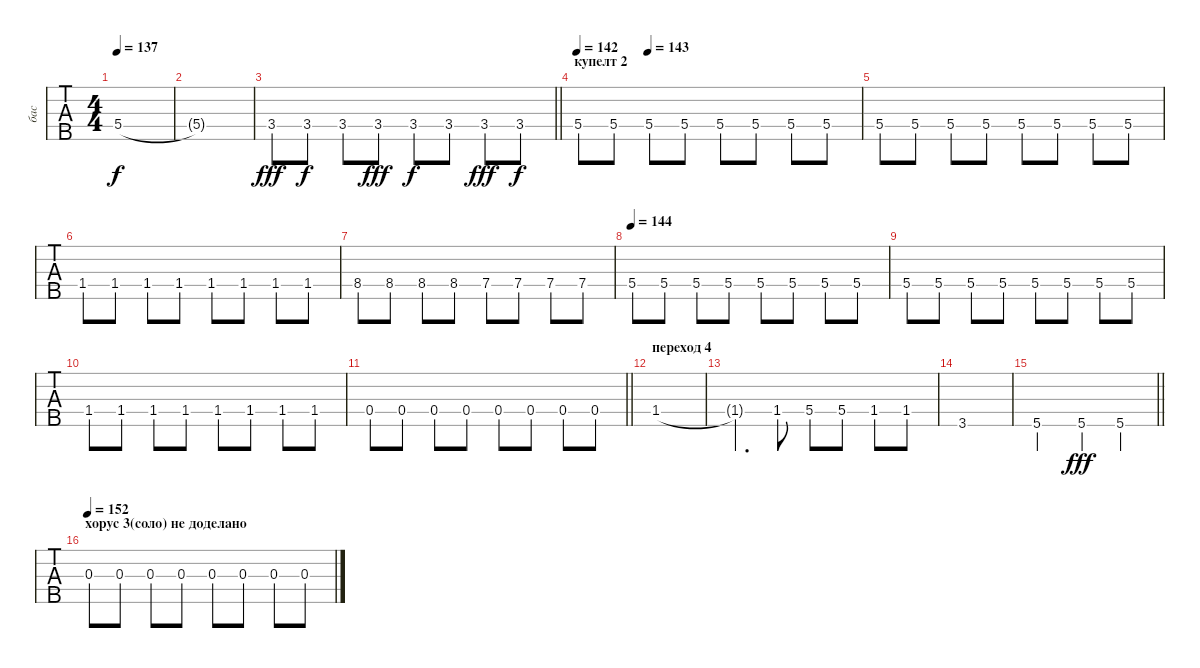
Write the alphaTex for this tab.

\track ("бас" "бас") {instrument electricbassfinger}
\staff {tabs}
\tuning (G2 D2 A1 E1 B0) {hide}
\ts (4 4)
\tempo 137
\clef f4
\ks c
5.4{t}.1{dy f} |
5.4{t}.1 |
\barLineRight lightlight
3.4{hac}.8{dy fff} 3.4.8{dy f} 3.4.8 3.4{hac}.8{dy fff} 3.4.8{dy f} 3.4.8 3.4{hac}.8{dy fff} 3.4.8{dy f} |
\section ("" "купелт 2")
\tempo 142
\tempo (143 0.25)
5.4.8 5.4.8 5.4.8 5.4.8 5.4.8 5.4.8 5.4.8 5.4.8 |
5.4.8 5.4.8 5.4.8 5.4.8 5.4.8 5.4.8 5.4.8 5.4.8 |
1.4.8 1.4.8 1.4.8 1.4.8 1.4.8 1.4.8 1.4.8 1.4.8 |
8.4.8 8.4.8 8.4.8 8.4.8 7.4.8 7.4.8 7.4.8 7.4.8 |
\tempo 144
5.4.8 5.4.8 5.4.8 5.4.8 5.4.8 5.4.8 5.4.8 5.4.8 |
5.4.8 5.4.8 5.4.8 5.4.8 5.4.8 5.4.8 5.4.8 5.4.8 |
1.4.8 1.4.8 1.4.8 1.4.8 1.4.8 1.4.8 1.4.8 1.4.8 |
\barLineRight lightlight
0.4.8 0.4.8 0.4.8 0.4.8 0.4.8 0.4.8 0.4.8 0.4.8 |
\section ("" "переход 4")
1.4.1 |
1.4{t}.4{d} 1.4.8 5.4.8 5.4.8 1.4.8 1.4.8 |
3.5.1 |
\barLineRight lightlight
5.5.2 5.5{hac}.4{dy fff} 5.5{hac}.4 |
\section ("" "хорус 3(соло) не доделано")
\tempo 144
\tempo 152
0.3.8 0.3.8 0.3.8 0.3.8 0.3.8 0.3.8 0.3.8 0.3.8
